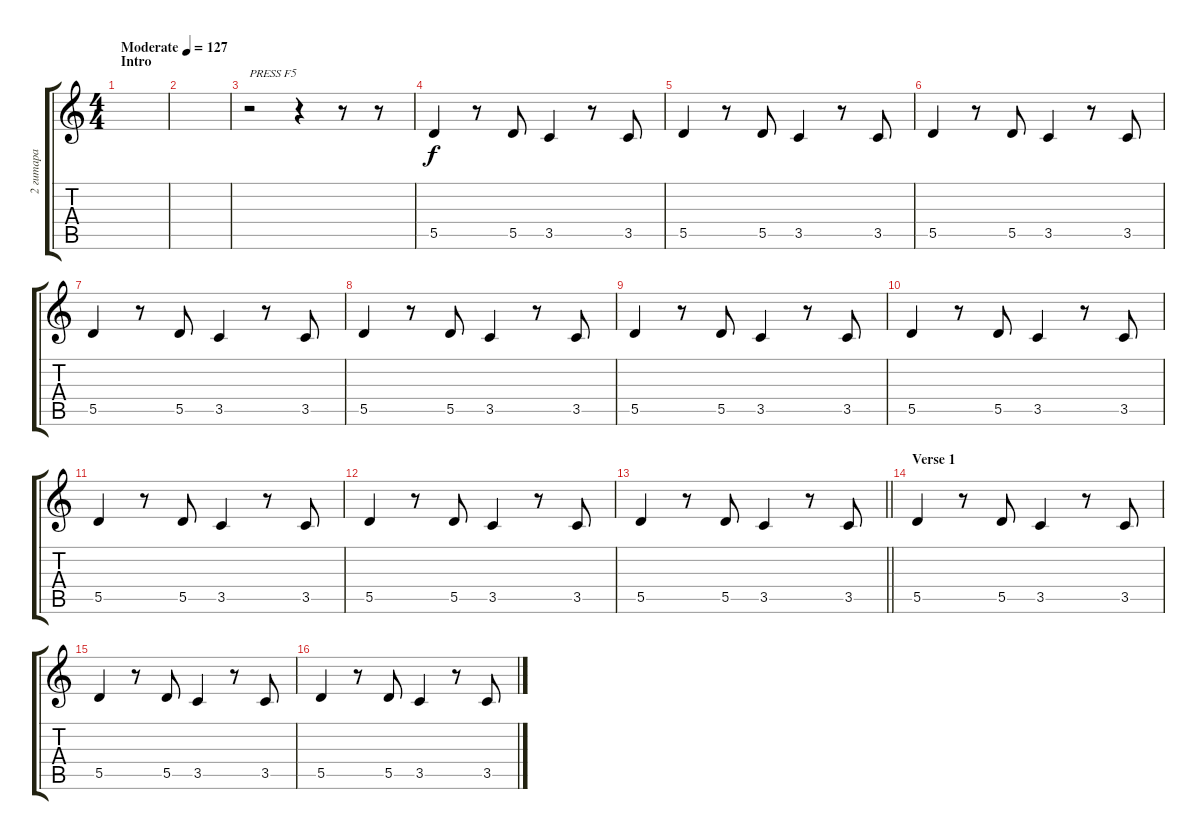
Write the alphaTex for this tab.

\track ("2 гитара" "2 гитара") {instrument acousticguitarsteel}
\staff {score tabs}
\tuning (E4 B3 G3 D3 A2 E2) {hide}
\ts (4 4)
\section ("" "Intro")
\tempo (127 "Moderate")
\clef g2
\ks c
|
|
r.2{txt "PRESS F5"} r.4 r.8 r.8 |
5.5.4 r.8 5.5.8 3.5.4 r.8 3.5.8 |
5.5.4 r.8 5.5.8 3.5.4 r.8 3.5.8 |
5.5.4 r.8 5.5.8 3.5.4 r.8 3.5.8 |
5.5.4 r.8 5.5.8 3.5.4 r.8 3.5.8 |
5.5.4 r.8 5.5.8 3.5.4 r.8 3.5.8 |
5.5.4 r.8 5.5.8 3.5.4 r.8 3.5.8 |
5.5.4 r.8 5.5.8 3.5.4 r.8 3.5.8 |
5.5.4 r.8 5.5.8 3.5.4 r.8 3.5.8 |
5.5.4 r.8 5.5.8 3.5.4 r.8 3.5.8 |
\barLineRight lightlight
5.5.4 r.8 5.5.8 3.5.4 r.8 3.5.8 |
\section ("" "Verse 1")
5.5.4 r.8 5.5.8 3.5.4 r.8 3.5.8 |
5.5.4 r.8 5.5.8 3.5.4 r.8 3.5.8 |
5.5.4 r.8 5.5.8 3.5.4 r.8 3.5.8
